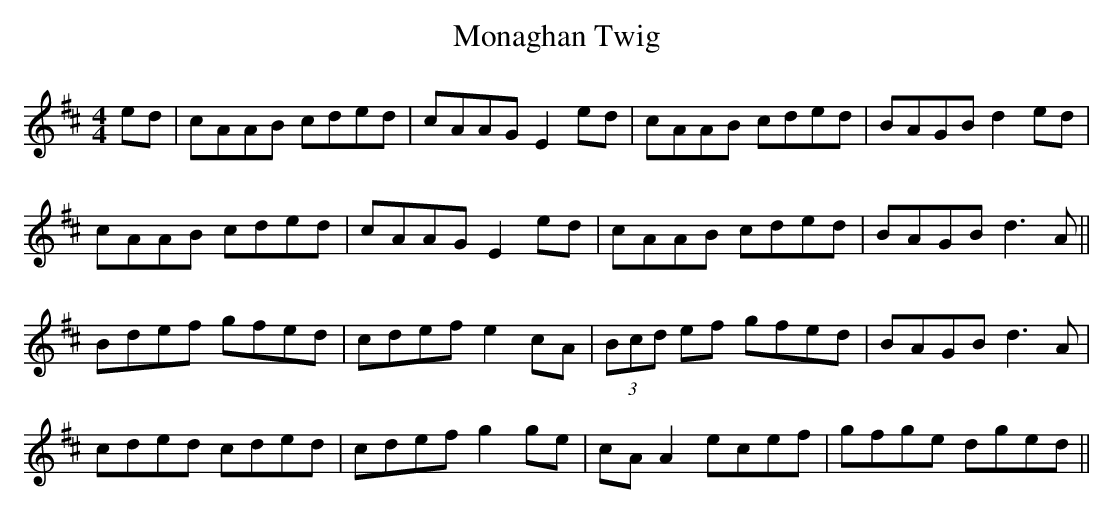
X:1
T: Monaghan Twig
M: 4/4
L: 1/8
K: Amix
ed | cAAB cded | cAAG E2 ed | cAAB cded | BAGB d2 ed |
cAAB cded | cAAG E2 ed | cAAB cded | BAGB d3 A ||
Bdef gfed | cdef e2 cA | (3Bcd ef gfed | BAGB d3 A |
cded cded | cdef g2 ge | cA A2 ecef | gfge dged ||
